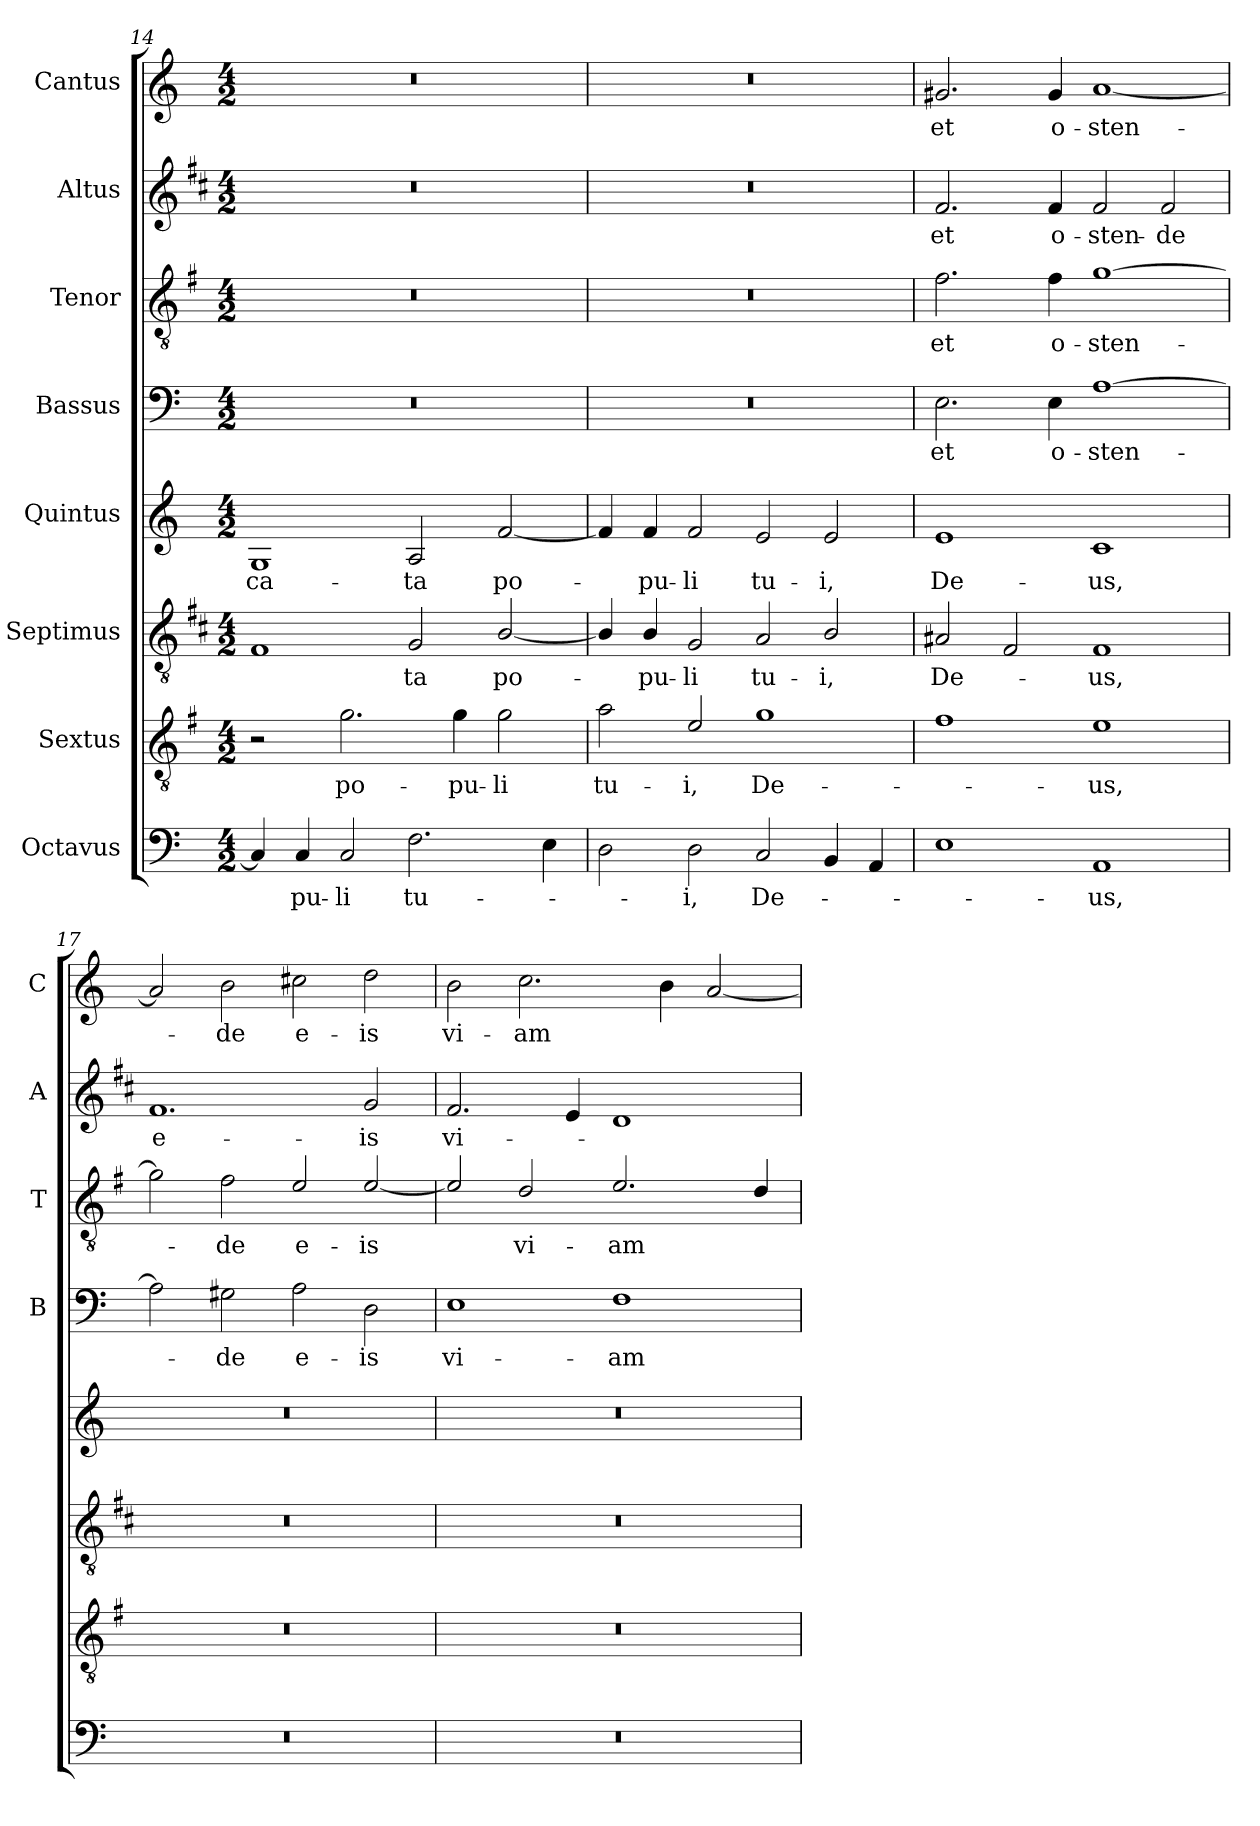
**kern	**text	**kern	**text	**kern	**text	**kern	**text	**kern	**text	**kern	**text	**kern	**text	**kern	**text
*part8	*part8	*part7	*part7	*part6	*part6	*part5	*part5	*part4	*part4	*part3	*part3	*part2	*part2	*part1	*part1
*staff8	*staff8	*staff7	*staff7	*staff6	*staff6	*staff5	*staff5	*staff4	*staff4	*staff3	*staff3	*staff2	*staff2	*staff1	*staff1
*I"Octavus	*	*I"Sextus	*	*I"Septimus	*	*I"Quintus	*	*I"Bassus	*	*I"Tenor	*	*I"Altus	*	*I"Cantus	*
*	*	*	*	*	*	*	*	*I'B	*	*I'T	*	*I'A	*	*I'C	*
*clefF4	*	*clefGv2	*	*clefGv2	*	*clefG2	*	*clefF4	*	*clefGv2	*	*clefG2	*	*clefG2	*
*	*	*ITrd4c7	*	*ITrd1c2	*	*	*	*	*	*ITrd4c7	*	*ITrd1c2	*	*	*
*k[]	*	*k[]	*	*k[]	*	*k[]	*	*k[]	*	*k[]	*	*k[]	*	*k[]	*
*C:	*	*C:	*	*C:	*	*C:	*	*C:	*	*C:	*	*C:	*	*C:	*
*M4/2	*	*M4/2	*	*M4/2	*	*M4/2	*	*M4/2	*	*M4/2	*	*M4/2	*	*M4/2	*
=14	=14	=14	=14	=14	=14	=14	=14	=14	=14	=14	=14	=14	=14	=14	=14
!	!	!	!	!	!	!	!LO:LY:b	!	!	!	!	!	!	!	!
4C/]	.	2r	.	1E	.	1G	-ca-	0r	.	0r	.	0r	.	0r	.
!	!LO:LY:b	!	!	!	!	!	!	!	!	!	!	!	!	!	!
4C/	-pu-	.	.	.	.	.	.	.	.	.	.	.	.	.	.
!	!LO:LY:b	!	!LO:LY:b	!	!	!	!	!	!	!	!	!	!	!	!
2C/	-li	2.c\	po-	.	.	.	.	.	.	.	.	.	.	.	.
!	!LO:LY:b	!	!	!	!LO:LY:b	!	!LO:LY:b	!	!	!	!	!	!	!	!
2.F\	tu-	.	.	2F/	-ta	2A/	-ta	.	.	.	.	.	.	.	.
!	!	!	!LO:LY:b	!	!	!	!	!	!	!	!	!	!	!	!
.	.	4c\	-pu-	.	.	.	.	.	.	.	.	.	.	.	.
!	!	!	!LO:LY:b	!	!LO:LY:b	!	!LO:LY:b	!	!	!	!	!	!	!	!
.	.	2c\	-li	[2A/	po-	[2f/	po-	.	.	.	.	.	.	.	.
4E\	.	.	.	.	.	.	.	.	.	.	.	.	.	.	.
!!LO:LB:g=z
=15	=15	=15	=15	=15	=15	=15	=15	=15	=15	=15	=15	=15	=15	=15	=15
!	!	!	!LO:LY:b	!	!	!	!	!	!	!	!	!	!	!	!
2D\	.	2d\	tu-	4A/]	.	4f/]	.	0r	.	0r	.	0r	.	0r	.
!	!	!	!	!	!LO:LY:b	!	!LO:LY:b	!	!	!	!	!	!	!	!
.	.	.	.	4A/	-pu-	4f/	-pu-	.	.	.	.	.	.	.	.
!	!LO:LY:b	!	!LO:LY:b	!	!LO:LY:b	!	!LO:LY:b	!	!	!	!	!	!	!	!
2D\	-i,	2A/	-i,	2F/	-li	2f/	-li	.	.	.	.	.	.	.	.
!	!LO:LY:b	!	!LO:LY:b	!	!LO:LY:b	!	!LO:LY:b	!	!	!	!	!	!	!	!
2C/	De-	1c	De-	2G/	tu-	2e/	tu-	.	.	.	.	.	.	.	.
!	!	!	!	!	!LO:LY:b	!	!LO:LY:b	!	!	!	!	!	!	!	!
4BB/	.	.	.	2A/	-i,	2e/	-i,	.	.	.	.	.	.	.	.
4AA/	.	.	.	.	.	.	.	.	.	.	.	.	.	.	.
=16	=16	=16	=16	=16	=16	=16	=16	=16	=16	=16	=16	=16	=16	=16	=16
!	!	!	!	!	!LO:LY:b	!	!LO:LY:b	!	!LO:LY:b	!	!LO:LY:b	!	!LO:LY:b	!	!LO:LY:b
1E	.	1B	.	2G#X/	De-	1e	De-	2.E\	et	2.B\	et	2.e/	et	2.g#X/	et
.	.	.	.	2E/	.	.	.	.	.	.	.	.	.	.	.
!	!	!	!	!	!	!	!	!	!LO:LY:b	!	!LO:LY:b	!	!LO:LY:b	!	!LO:LY:b
.	.	.	.	.	.	.	.	4E\	o-	4B\	o-	4e/	o-	4g#/	o-
!	!LO:LY:b	!	!LO:LY:b	!	!LO:LY:b	!	!LO:LY:b	!	!LO:LY:b	!	!LO:LY:b	!	!LO:LY:b	!	!LO:LY:b
1AA	-us,	1A	-us,	1E	-us,	1c	-us,	[1A	-sten-	[1c	-sten-	2e/	-sten-	[1a	-sten-
!	!	!	!	!	!	!	!	!	!	!	!	!	!LO:LY:b	!	!
.	.	.	.	.	.	.	.	.	.	.	.	2e/	-de	.	.
=17	=17	=17	=17	=17	=17	=17	=17	=17	=17	=17	=17	=17	=17	=17	=17
!	!	!	!	!	!	!	!	!	!	!	!	!	!LO:LY:b	!	!
0r	.	0r	.	0r	.	0r	.	2A\]	.	2c\]	.	1.e	e-	2a/]	.
!	!	!	!	!	!	!	!	!	!LO:LY:b	!	!LO:LY:b	!	!	!	!LO:LY:b
.	.	.	.	.	.	.	.	2G#X\	-de	2B\	-de	.	.	2b\	-de
!	!	!	!	!	!	!	!	!	!LO:LY:b	!	!LO:LY:b	!	!	!	!LO:LY:b
.	.	.	.	.	.	.	.	2A\	e-	2A/	e-	.	.	2cc#X\	e-
!	!	!	!	!	!	!	!	!	!LO:LY:b	!	!LO:LY:b	!	!LO:LY:b	!	!LO:LY:b
.	.	.	.	.	.	.	.	2D\	-is	[2A/	-is	2f/	-is	2dd\	-is
=18	=18	=18	=18	=18	=18	=18	=18	=18	=18	=18	=18	=18	=18	=18	=18
!	!	!	!	!	!	!	!	!	!LO:LY:b	!	!	!	!LO:LY:b	!	!LO:LY:b
0r	.	0r	.	0r	.	0r	.	1E	vi-	2A/]	.	2.e/	vi-	2b\	vi-
!	!	!	!	!	!	!	!	!	!	!	!LO:LY:b	!	!	!	!LO:LY:b
.	.	.	.	.	.	.	.	.	.	2G/	vi-	.	.	2.cc\	-am
.	.	.	.	.	.	.	.	.	.	.	.	4d/	.	.	.
!	!	!	!	!	!	!	!	!	!LO:LY:b	!	!LO:LY:b	!	!	!	!
.	.	.	.	.	.	.	.	1F	-am	2.A/	-am	1c	.	.	.
.	.	.	.	.	.	.	.	.	.	.	.	.	.	4b\	.
.	.	.	.	.	.	.	.	.	.	.	.	.	.	[2a/	.
.	.	.	.	.	.	.	.	.	.	4G/	.	.	.	.	.
=	=	=	=	=	=	=	=	=	=	=	=	=	=	=	=
*-	*-	*-	*-	*-	*-	*-	*-	*-	*-	*-	*-	*-	*-	*-	*-
